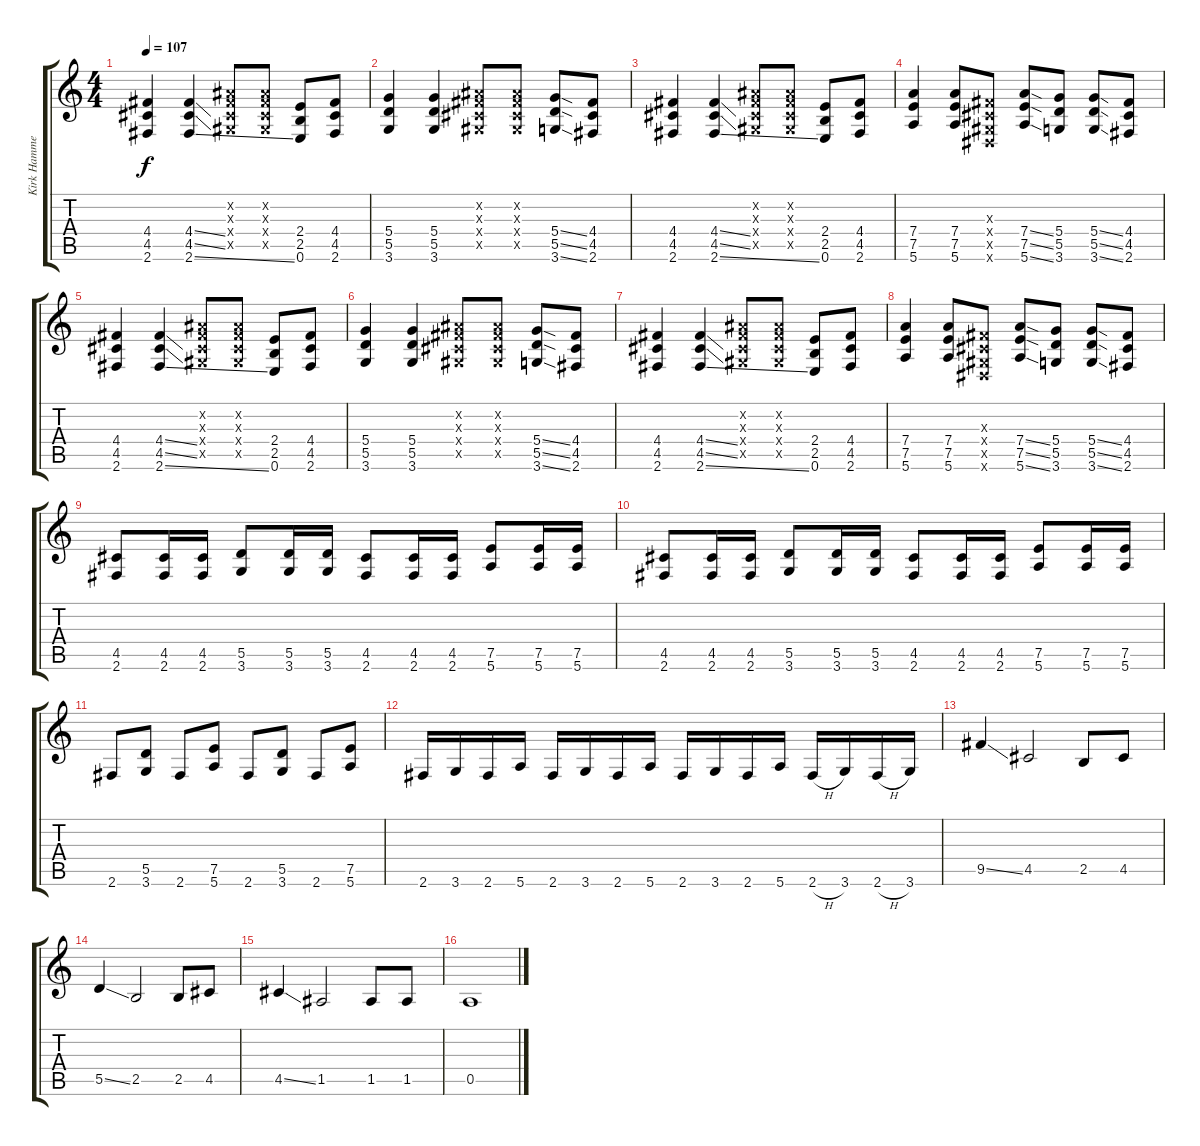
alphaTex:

\track ("Kirk Hammett" "Kirk Hamme") {instrument distortionguitar}
\staff {score tabs}
\tuning (E4 B3 G3 D3 A2 E2) {hide}
\ts (4 4)
\tempo 107
\clef g2
\ks c
(4.4 4.5 2.6).4{dy f} (4.4{ss} 4.5{ss} 2.6{ss}).4 (-1.2{x} -1.3{x} -1.4{x} -1.5{x}).8 (-1.2{x} -1.3{x} -1.4{x} -1.5{x}).8 (2.4 2.5 0.6).8 (4.4 4.5 2.6).8 |
(5.4 5.5 3.6).4 (5.4 5.5 3.6).4 (-1.2{x} -1.3{x} -1.4{x} -1.5{x}).8 (-1.2{x} -1.3{x} -1.4{x} -1.5{x}).8 (5.4{ss} 5.5{ss} 3.6{ss}).8 (4.4 4.5 2.6).8 |
(4.4 4.5 2.6).4 (4.4{ss} 4.5{ss} 2.6{ss}).4 (-1.2{x} -1.3{x} -1.4{x} -1.5{x}).8 (-1.2{x} -1.3{x} -1.4{x} -1.5{x}).8 (2.4 2.5 0.6).8 (4.4 4.5 2.6).8 |
(7.4 7.5 5.6).4 (7.4 7.5 5.6).8 (-1.3{x} -1.4{x} -1.5{x} -1.6{x}).8 (7.4{ss} 7.5{ss} 5.6{ss}).8 (5.4 5.5 3.6).8 (5.4{ss} 5.5{ss} 3.6{ss}).8 (4.4 4.5 2.6).8 |
(4.4 4.5 2.6).4 (4.4{ss} 4.5{ss} 2.6{ss}).4 (-1.2{x} -1.3{x} -1.4{x} -1.5{x}).8 (-1.2{x} -1.3{x} -1.4{x} -1.5{x}).8 (2.4 2.5 0.6).8 (4.4 4.5 2.6).8 |
(5.4 5.5 3.6).4 (5.4 5.5 3.6).4 (-1.2{x} -1.3{x} -1.4{x} -1.5{x}).8 (-1.2{x} -1.3{x} -1.4{x} -1.5{x}).8 (5.4{ss} 5.5{ss} 3.6{ss}).8 (4.4 4.5 2.6).8 |
(4.4 4.5 2.6).4 (4.4{ss} 4.5{ss} 2.6{ss}).4 (-1.2{x} -1.3{x} -1.4{x} -1.5{x}).8 (-1.2{x} -1.3{x} -1.4{x} -1.5{x}).8 (2.4 2.5 0.6).8 (4.4 4.5 2.6).8 |
(7.4 7.5 5.6).4 (7.4 7.5 5.6).8 (-1.3{x} -1.4{x} -1.5{x} -1.6{x}).8 (7.4{ss} 7.5{ss} 5.6{ss}).8 (5.4 5.5 3.6).8 (5.4{ss} 5.5{ss} 3.6{ss}).8 (4.4 4.5 2.6).8 |
(4.5 2.6).8 (4.5 2.6).16 (4.5 2.6).16 (5.5 3.6).8 (5.5 3.6).16 (5.5 3.6).16 (4.5 2.6).8 (4.5 2.6).16 (4.5 2.6).16 (7.5 5.6).8 (7.5 5.6).16 (7.5 5.6).16 |
(4.5 2.6).8 (4.5 2.6).16 (4.5 2.6).16 (5.5 3.6).8 (5.5 3.6).16 (5.5 3.6).16 (4.5 2.6).8 (4.5 2.6).16 (4.5 2.6).16 (7.5 5.6).8 (7.5 5.6).16 (7.5 5.6).16 |
2.6.8 (5.5 3.6).8 2.6.8 (7.5 5.6).8 2.6.8 (5.5 3.6).8 2.6.8 (7.5 5.6).8 |
2.6.16 3.6.16 2.6.16 5.6.16 2.6.16 3.6.16 2.6.16 5.6.16 2.6.16 3.6.16 2.6.16 5.6.16 2.6{h}.16 3.6.16 2.6{h}.16 3.6.16 |
9.5{ss}.4 4.5.2 2.5.8 4.5.8 |
5.5{ss}.4 2.5.2 2.5.8 4.5.8 |
4.5{ss}.4 1.5.2 1.5.8 1.5.8 |
0.5.1
